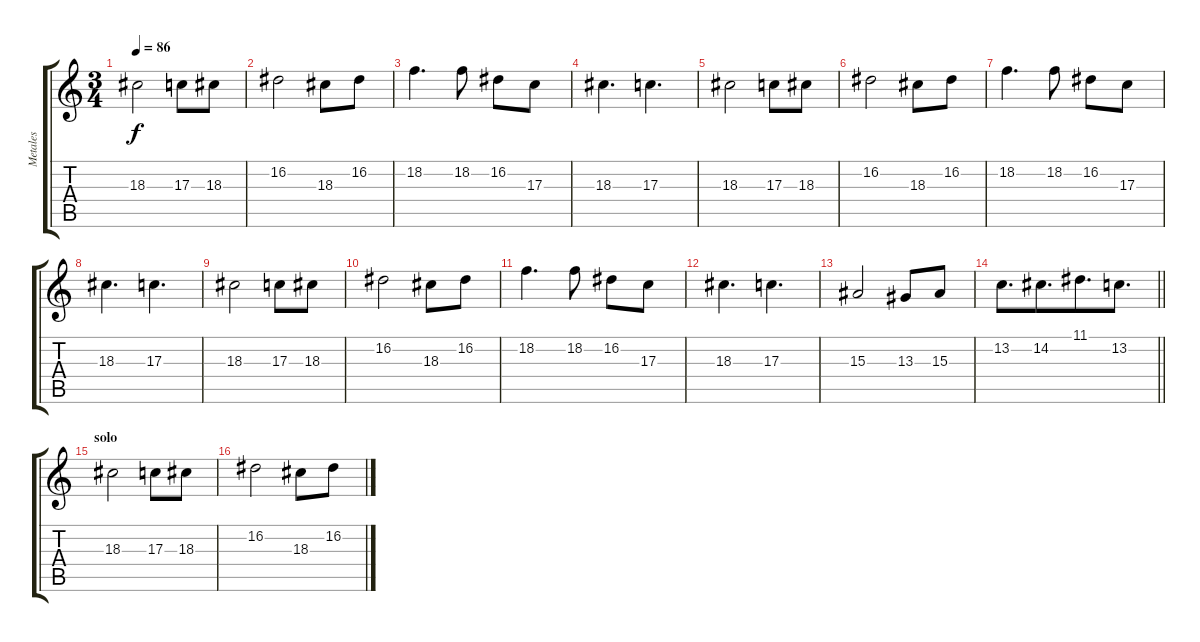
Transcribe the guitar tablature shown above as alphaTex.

\track ("Metales" "Metales") {instrument pad7halo}
\staff {score tabs}
\tuning (E4 B3 G3 D3 A2 E2) {hide}
\ts (3 4)
\tempo 86
\clef g2
\ks c
18.3.2{dy f} 17.3.8 18.3.8 |
16.2.2 18.3.8 16.2.8 |
18.2.4{d} 18.2.8 16.2.8 17.3.8 |
18.3.4{d} 17.3.4{d} |
18.3.2 17.3.8 18.3.8 |
16.2.2 18.3.8 16.2.8 |
18.2.4{d} 18.2.8 16.2.8 17.3.8 |
18.3.4{d} 17.3.4{d} |
18.3.2 17.3.8 18.3.8 |
16.2.2 18.3.8 16.2.8 |
18.2.4{d} 18.2.8 16.2.8 17.3.8 |
18.3.4{d} 17.3.4{d} |
15.3.2 13.3.8 15.3.8 |
\barLineRight lightlight
13.2.8{d} 14.2.8{d beam merge} 11.1.8{d beam merge} 13.2.8{d} |
\section ("" "solo")
18.3.2 17.3.8 18.3.8 |
16.2.2 18.3.8 16.2.8
